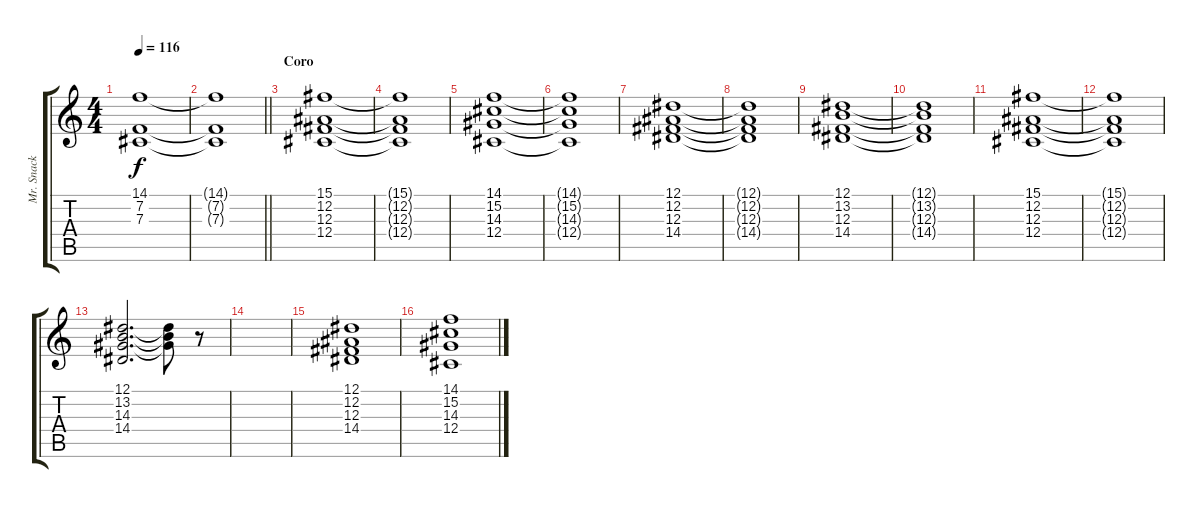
\track ("Mr. Snack 2" "Mr. Snack ") {instrument stringensemble1}
\staff {score tabs}
\tuning (Eb4 Bb3 Gb3 Db3 Ab2 Eb2) {hide}
\ts (4 4)
\tempo 116
\clef g2
\ks c
(14.1 7.2{t} 7.3{t}).1{dy f} |
\barLineRight lightlight
(14.1{t} 7.2{t} 7.3{t}).1 |
\section ("" "Coro")
(15.1 12.2 12.3 12.4).1 |
(15.1{t} 12.2{t} 12.3{t} 12.4{t}).1 |
(14.1 15.2 14.3 12.4).1 |
(14.1{t} 15.2{t} 14.3{t} 12.4{t}).1 |
(12.1 12.2 12.3 14.4).1 |
(12.1{t} 12.2{t} 12.3{t} 14.4{t}).1 |
(12.1 13.2 12.3 14.4).1 |
(12.1{t} 13.2{t} 12.3{t} 14.4{t}).1 |
(15.1 12.2 12.3 12.4).1 |
(15.1{t} 12.2{t} 12.3{t} 12.4{t}).1 |
(12.1 13.2 14.3 14.4).2{d} (12.1{t} 13.2{t} 14.3{t}).8 r.8 |
|
(12.1 12.2 12.3 14.4).1 |
(14.1 15.2 14.3 12.4).1
